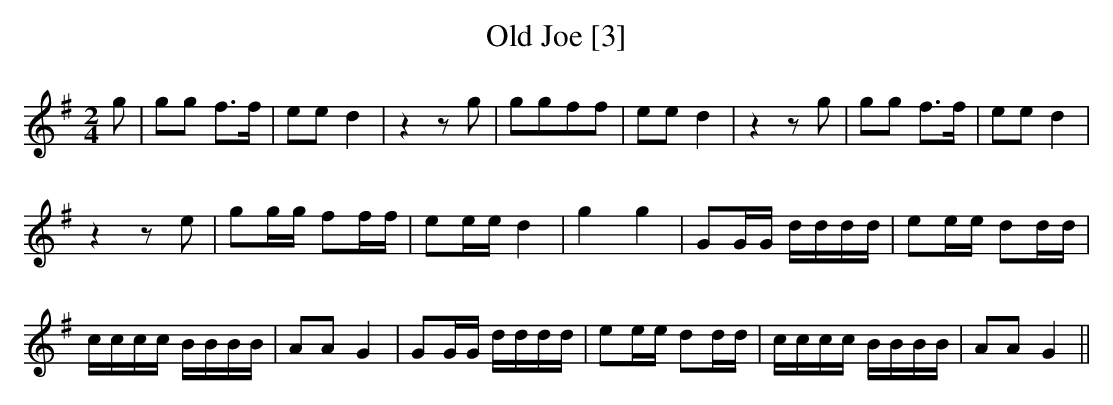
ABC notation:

X:1
T:Old Joe [3]
M:2/4
L:1/8
K:G
g|gg f>f|ee d2|z2 zg|ggff|ee d2|z2 z g|gg f>f|ee d2|
z2ze|gg/g/ ff/f/|ee/e/ d2|g2g2|GG/G/ d/d/d/d/|ee/e/ dd/d/|
c/c/c/c/ B/B/B/B/|AA G2|GG/G/ d/d/d/d/|ee/e/ dd/d/|c/c/c/c/ B/B/B/B/|AA G2||
